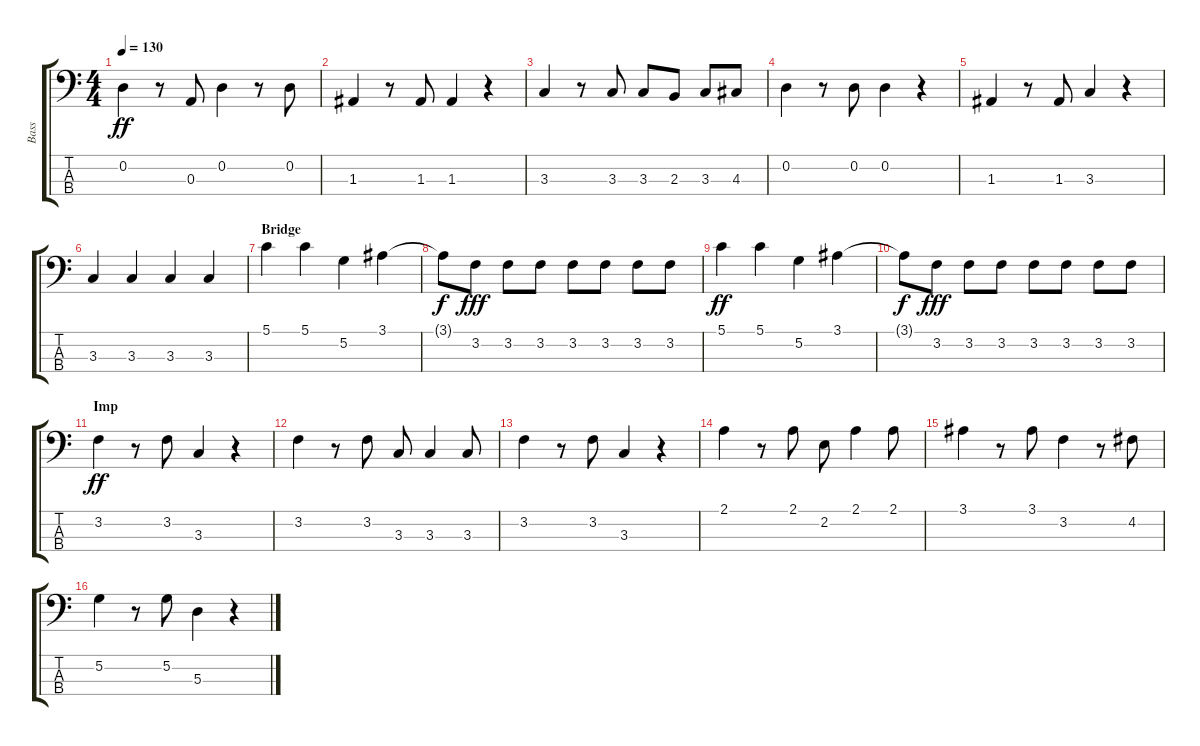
\track ("Bass" "Bass") {instrument acousticbass}
\staff {score tabs}
\tuning (G2 D2 A1 E1) {hide}
\ts (4 4)
\tempo 130
\clef f4
\ks c
0.2.4{dy ff} r.8 0.3.8 0.2.4 r.8 0.2.8 |
1.3.4 r.8 1.3.8 1.3.4 r.4 |
3.3.4 r.8 3.3.8 3.3.8 2.3.8 3.3.8 4.3.8 |
0.2.4 r.8 0.2.8 0.2.4 r.4 |
1.3.4 r.8 1.3.8 3.3.4 r.4 |
3.3.4 3.3.4 3.3.4 3.3.4 |
\section ("" "Bridge")
5.1.4 5.1.4 5.2.4 3.1.4 |
3.1{t}.8{dy f} 3.2.8{dy fff} 3.2.8 3.2.8 3.2.8 3.2.8 3.2.8 3.2.8 |
5.1.4{dy ff} 5.1.4 5.2.4 3.1.4 |
3.1{t}.8{dy f} 3.2.8{dy fff} 3.2.8 3.2.8 3.2.8 3.2.8 3.2.8 3.2.8 |
\section ("" "Imp")
3.2.4{dy ff} r.8 3.2.8 3.3.4 r.4 |
3.2.4 r.8 3.2.8 3.3.8 3.3.4 3.3.8 |
3.2.4 r.8 3.2.8 3.3.4 r.4 |
2.1.4 r.8 2.1.8 2.2.8 2.1.4 2.1.8 |
3.1.4 r.8 3.1.8 3.2.4 r.8 4.2.8 |
5.2.4 r.8 5.2.8 5.3.4 r.4
